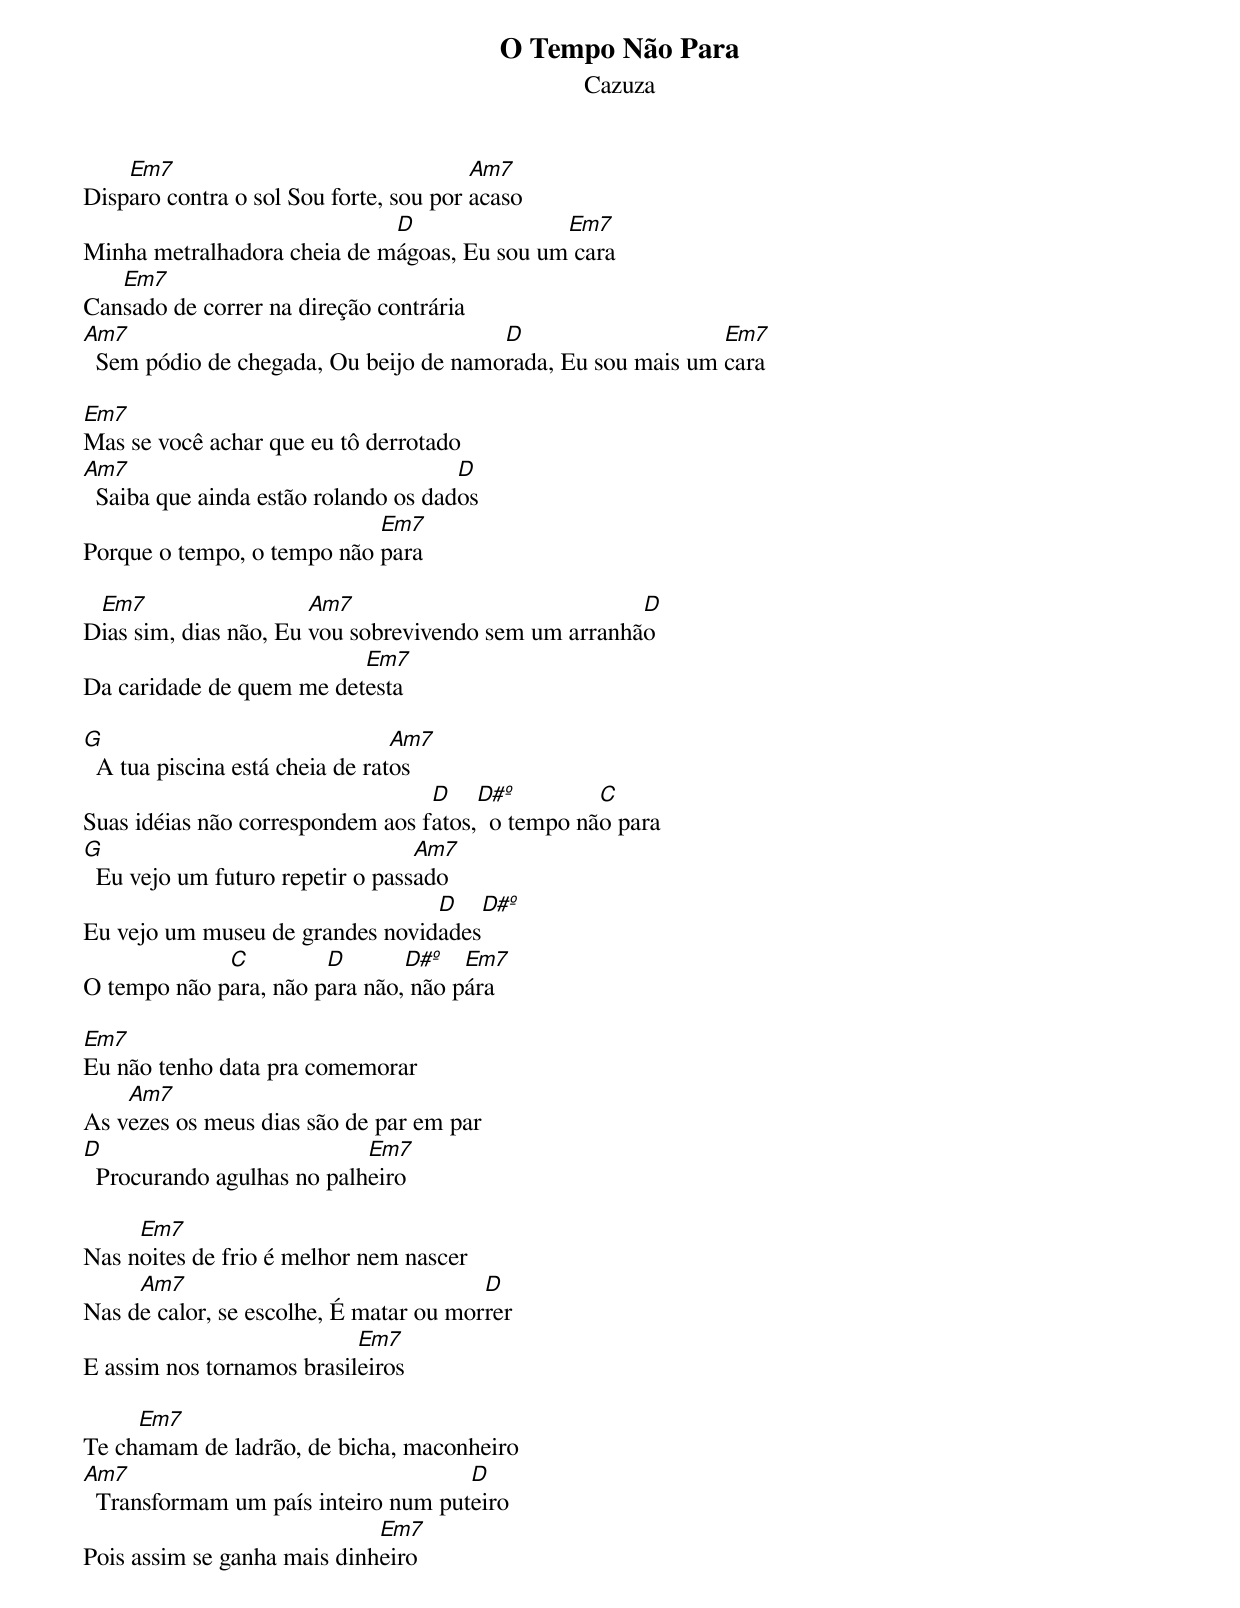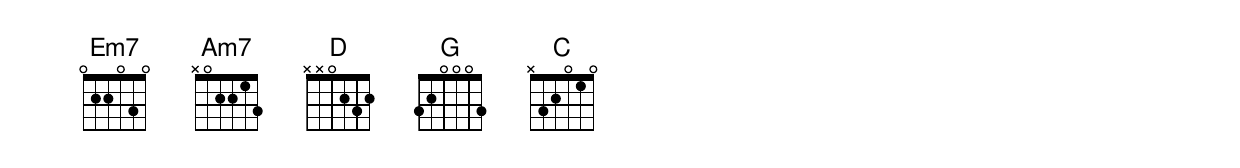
O Tempo Não Para
Cazuza

    Em7                                 Am7
Disparo contra o sol Sou forte, sou por acaso
                             D               Em7
Minha metralhadora cheia de mágoas, Eu sou um cara
   Em7
Cansado de correr na direção contrária
Am7                                     D                    Em7
  Sem pódio de chegada, Ou beijo de namorada, Eu sou mais um cara

Em7
Mas se você achar que eu tô derrotado
Am7                                   D
  Saiba que ainda estão rolando os dados
                            Em7
Porque o tempo, o tempo não para

 Em7                   Am7                            D
Dias sim, dias não, Eu vou sobrevivendo sem um arranhão
                          Em7
Da caridade de quem me detesta

G                                Am7
  A tua piscina está cheia de ratos
                                  D    D#º         C
Suas idéias não correspondem aos fatos,  o tempo não para
G                                 Am7
  Eu vejo um futuro repetir o passado
                                 D    D#º
Eu vejo um museu de grandes novidades
             C         D       D#º   Em7
O tempo não para, não para não, não pára

Em7
Eu não tenho data pra comemorar
    Am7
As vezes os meus dias são de par em par
D                           Em7
  Procurando agulhas no palheiro

     Em7
Nas noites de frio é melhor nem nascer
     Am7                                D
Nas de calor, se escolhe, É matar ou morrer
                           Em7
E assim nos tornamos brasileiros

     Em7
Te chamam de ladrão, de bicha, maconheiro
Am7                                  D
  Transformam um país inteiro num puteiro
                             Em7
Pois assim se ganha mais dinheiro
